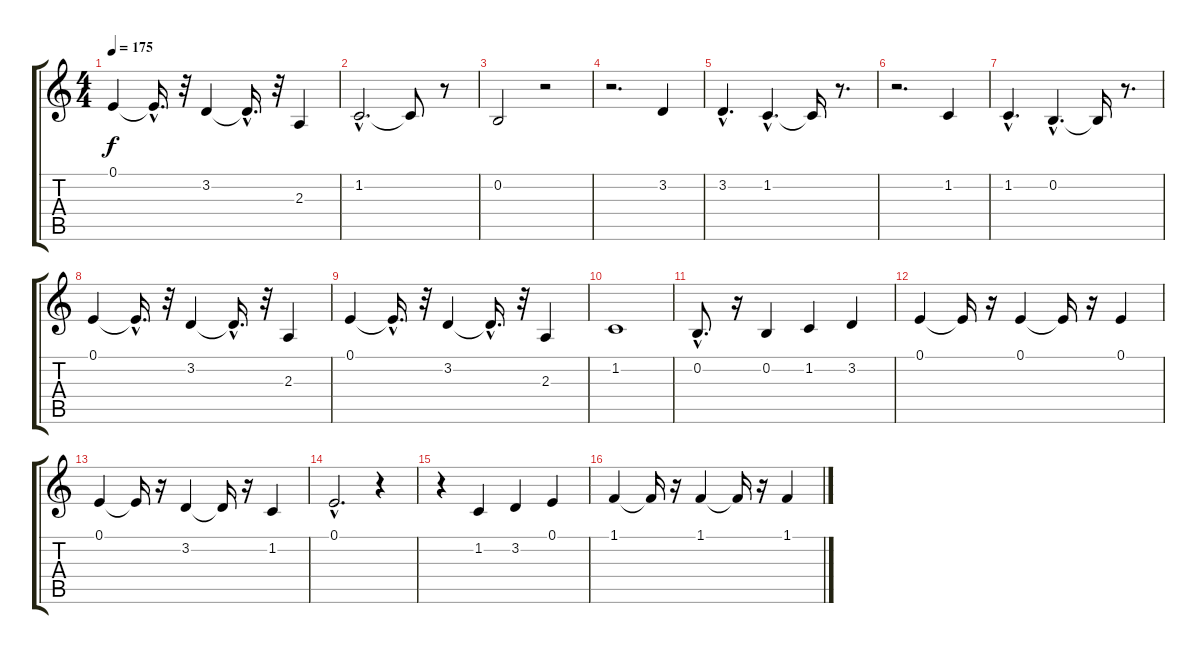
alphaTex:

\track "" {instrument trombone}
\staff {score tabs}
\tuning (E4 B3 G3 D3 A2 E2) {hide}
\ts (4 4)
\tempo 175
\clef g2
\ks c
0.1.4{dy f} 0.1{hac t}.16{d} r.32 3.2.4 3.2{hac t}.16{d} r.32 2.3.4 |
1.2{hac}.2{d} 1.2{t}.8 r.8 |
0.2.2 r.2 |
r.2{d} 3.2.4 |
3.2{hac}.4{d} 1.2{hac}.4{d} 1.2{t}.16 r.8{d} |
r.2{d} 1.2.4 |
1.2{hac}.4{d} 0.2{hac}.4{d} 0.2{t}.16 r.8{d} |
0.1.4 0.1{hac t}.16{d} r.32 3.2.4 3.2{hac t}.16{d} r.32 2.3.4 |
0.1.4 0.1{hac t}.16{d} r.32 3.2.4 3.2{hac t}.16{d} r.32 2.3.4 |
1.2.1 |
0.2{hac}.8{d} r.16 0.2.4 1.2.4 3.2.4 |
0.1.4 0.1{t}.16 r.16 0.1.4 0.1{t}.16 r.16 0.1.4 |
0.1.4 0.1{t}.16 r.16 3.2.4 3.2{t}.16 r.16 1.2.4 |
0.1{hac}.2{d} r.4 |
r.4 1.2.4 3.2.4 0.1.4 |
1.1.4 1.1{t}.16 r.16 1.1.4 1.1{t}.16 r.16 1.1.4
